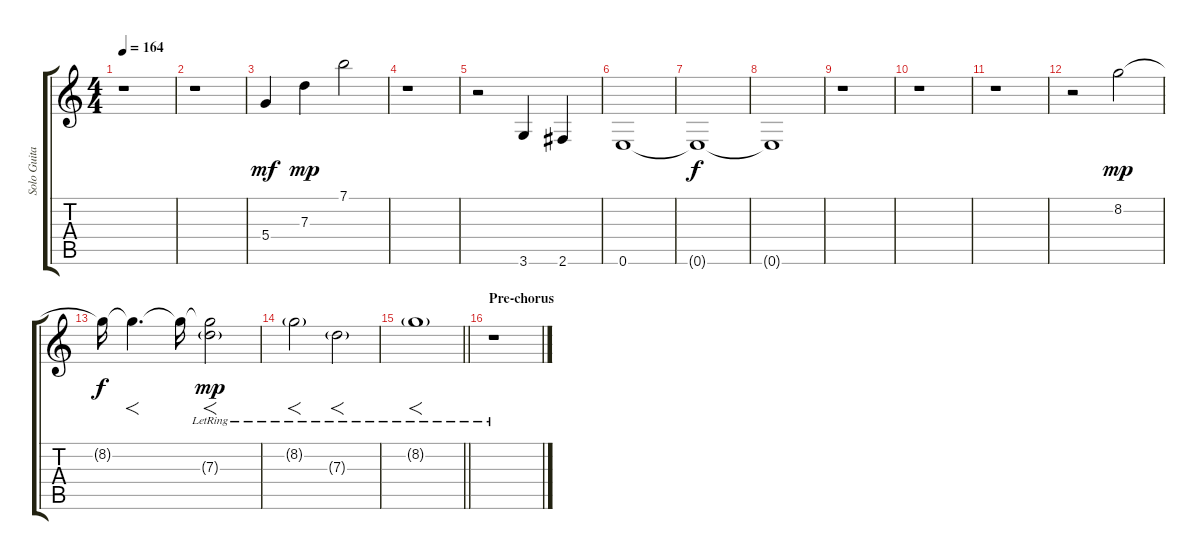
\track ("Solo Guitar 2 (Ritchie Blackmore)" "Solo Guita") {instrument overdrivenguitar}
\staff {score tabs}
\tuning (E4 B3 G3 D3 A2 E2) {hide}
\ts (4 4)
\tempo 164
\clef g2
\ks c
r.1{dy mf} |
r.1 |
5.4.4{volume 11 balance 6} 7.3.4{dy mp} 7.1.2 |
r.1 |
r.2{volume 13 balance 3 instrument distortionguitar} 3.6.4 2.6.4 |
0.6.1 |
0.6{t}.1{dy f} |
0.6{t}.1 |
r.1 |
r.1{volume 1 balance 3 instrument overdrivenguitar} |
r.1 |
r.2 8.2.2{dy mp volume 11 balance 6} |
8.2{t}.16{dy f volume 1} 8.2{t}.4{f d volume 14} 8.2{t}.16 (8.2{t} 7.3{g lr}).2{f dy mp} |
8.2{g lr}.2{f} 7.3{g lr}.2{f} |
\barLineRight lightlight
8.2{g lr}.1{f} |
\section ("" "Pre-chorus")
r.1{volume 10 balance 3 instrument overdrivenguitar}
